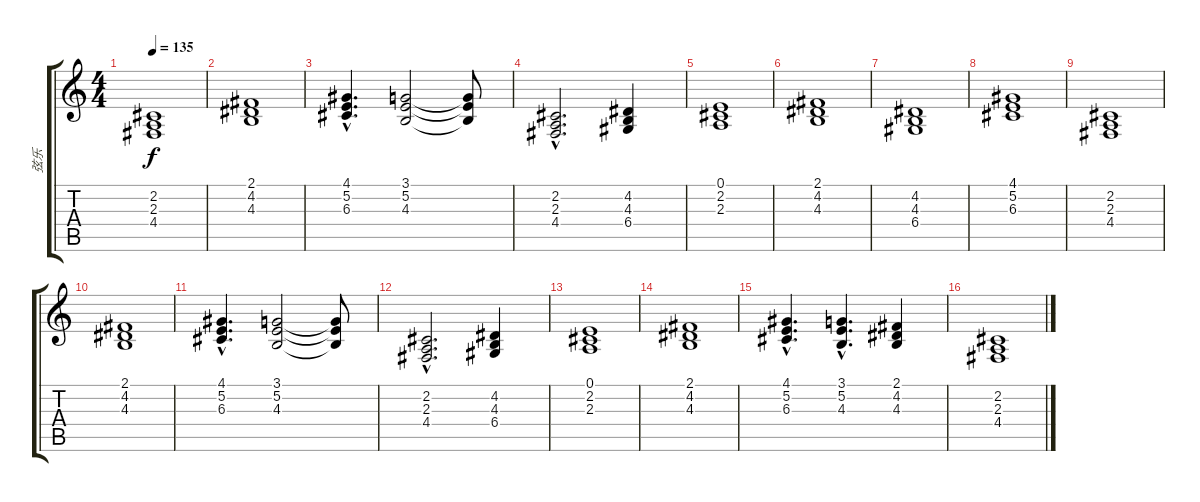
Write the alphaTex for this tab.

\track ("弦乐" "弦乐") {instrument stringensemble1}
\staff {score tabs}
\tuning (E4 B3 G3 D3 A2 E2) {hide}
\ts (4 4)
\tempo 135
\clef g2
\ks c
(2.2 2.3 4.4).1{dy f} |
(2.1 4.2 4.3).1 |
(4.1{hac} 5.2{hac} 6.3{hac}).4{d} (3.1 5.2 4.3).2 (3.1{t} 5.2{t} 4.3{t}).8 |
(2.2{hac} 2.3{hac} 4.4{hac}).2{d} (4.2 4.3 6.4).4 |
(0.1 2.2 2.3).1 |
(2.1 4.2 4.3).1 |
(4.2 4.3 6.4).1 |
(4.1 5.2 6.3).1 |
(2.2 2.3 4.4).1 |
(2.1 4.2 4.3).1 |
(4.1{hac} 5.2{hac} 6.3{hac}).4{d} (3.1 5.2 4.3).2 (3.1{t} 5.2{t} 4.3{t}).8 |
(2.2{hac} 2.3{hac} 4.4{hac}).2{d} (4.2 4.3 6.4).4 |
(0.1 2.2 2.3).1 |
(2.1 4.2 4.3).1 |
(4.1{hac} 5.2{hac} 6.3{hac}).4{d} (3.1{hac} 5.2{hac} 4.3{hac}).4{d} (2.1 4.2 4.3).4 |
(2.2 2.3 4.4).1
